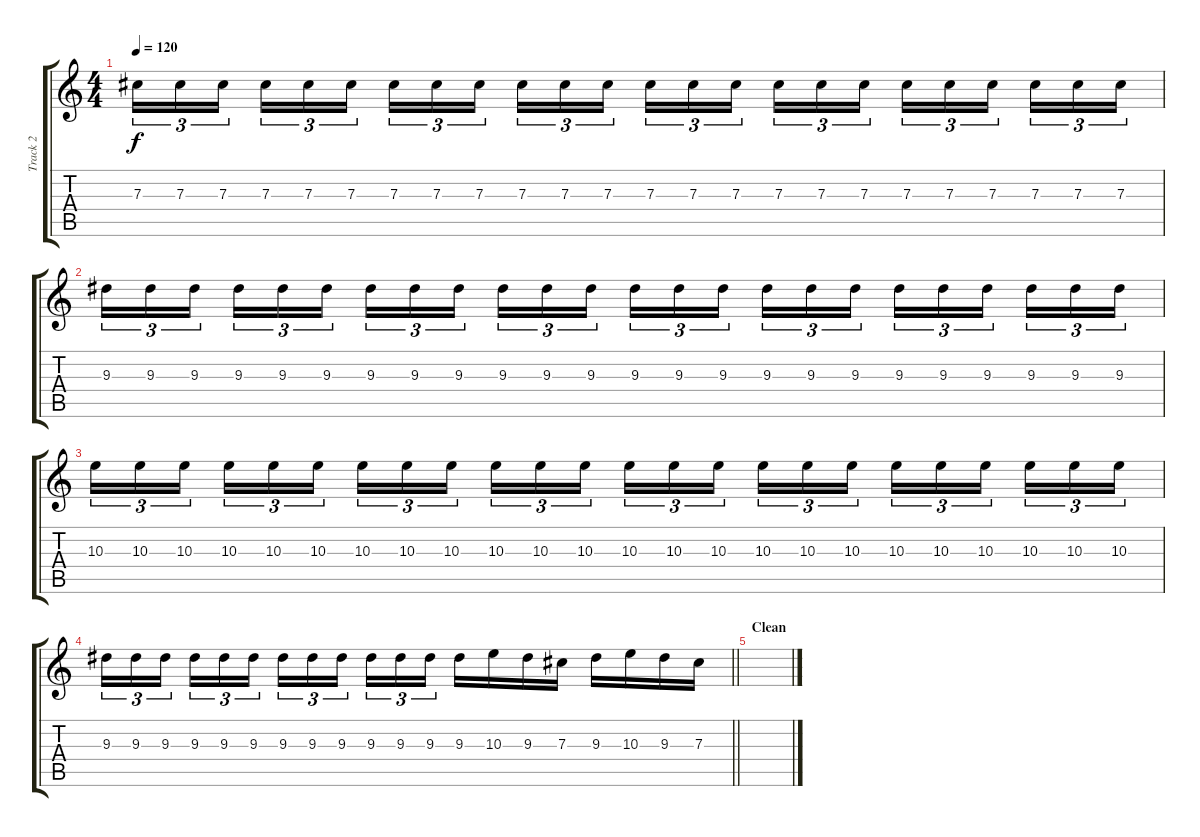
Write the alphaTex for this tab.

\track ("Track 2" "Track 2") {instrument overdrivenguitar}
\staff {score tabs}
\tuning (Eb4 Bb3 Gb3 Db3 Ab2 Db2) {hide}
\ts (4 4)
\tempo 120
\clef g2
\ks c
7.3.16{tu (3 2) dy f} 7.3.16{tu (3 2)} 7.3.16{tu (3 2) beam splitsecondary} 7.3.16{tu (3 2)} 7.3.16{tu (3 2)} 7.3.16{tu (3 2)} 7.3.16{tu (3 2)} 7.3.16{tu (3 2)} 7.3.16{tu (3 2) beam splitsecondary} 7.3.16{tu (3 2)} 7.3.16{tu (3 2)} 7.3.16{tu (3 2)} 7.3.16{tu (3 2)} 7.3.16{tu (3 2)} 7.3.16{tu (3 2) beam splitsecondary} 7.3.16{tu (3 2)} 7.3.16{tu (3 2)} 7.3.16{tu (3 2)} 7.3.16{tu (3 2)} 7.3.16{tu (3 2)} 7.3.16{tu (3 2) beam splitsecondary} 7.3.16{tu (3 2)} 7.3.16{tu (3 2)} 7.3.16{tu (3 2)} |
9.3.16{tu (3 2)} 9.3.16{tu (3 2)} 9.3.16{tu (3 2) beam splitsecondary} 9.3.16{tu (3 2)} 9.3.16{tu (3 2)} 9.3.16{tu (3 2)} 9.3.16{tu (3 2)} 9.3.16{tu (3 2)} 9.3.16{tu (3 2) beam splitsecondary} 9.3.16{tu (3 2)} 9.3.16{tu (3 2)} 9.3.16{tu (3 2)} 9.3.16{tu (3 2)} 9.3.16{tu (3 2)} 9.3.16{tu (3 2) beam splitsecondary} 9.3.16{tu (3 2)} 9.3.16{tu (3 2)} 9.3.16{tu (3 2)} 9.3.16{tu (3 2)} 9.3.16{tu (3 2)} 9.3.16{tu (3 2) beam splitsecondary} 9.3.16{tu (3 2)} 9.3.16{tu (3 2)} 9.3.16{tu (3 2)} |
10.3.16{tu (3 2)} 10.3.16{tu (3 2)} 10.3.16{tu (3 2) beam splitsecondary} 10.3.16{tu (3 2)} 10.3.16{tu (3 2)} 10.3.16{tu (3 2)} 10.3.16{tu (3 2)} 10.3.16{tu (3 2)} 10.3.16{tu (3 2) beam splitsecondary} 10.3.16{tu (3 2)} 10.3.16{tu (3 2)} 10.3.16{tu (3 2)} 10.3.16{tu (3 2)} 10.3.16{tu (3 2)} 10.3.16{tu (3 2) beam splitsecondary} 10.3.16{tu (3 2)} 10.3.16{tu (3 2)} 10.3.16{tu (3 2)} 10.3.16{tu (3 2)} 10.3.16{tu (3 2)} 10.3.16{tu (3 2) beam splitsecondary} 10.3.16{tu (3 2)} 10.3.16{tu (3 2)} 10.3.16{tu (3 2)} |
\barLineRight lightlight
9.3.16{tu (3 2)} 9.3.16{tu (3 2)} 9.3.16{tu (3 2) beam splitsecondary} 9.3.16{tu (3 2)} 9.3.16{tu (3 2)} 9.3.16{tu (3 2)} 9.3.16{tu (3 2)} 9.3.16{tu (3 2)} 9.3.16{tu (3 2) beam splitsecondary} 9.3.16{tu (3 2)} 9.3.16{tu (3 2)} 9.3.16{tu (3 2)} 9.3.16 10.3.16 9.3.16 7.3.16 9.3.16 10.3.16 9.3.16 7.3.16 |
\section ("" "Clean")
